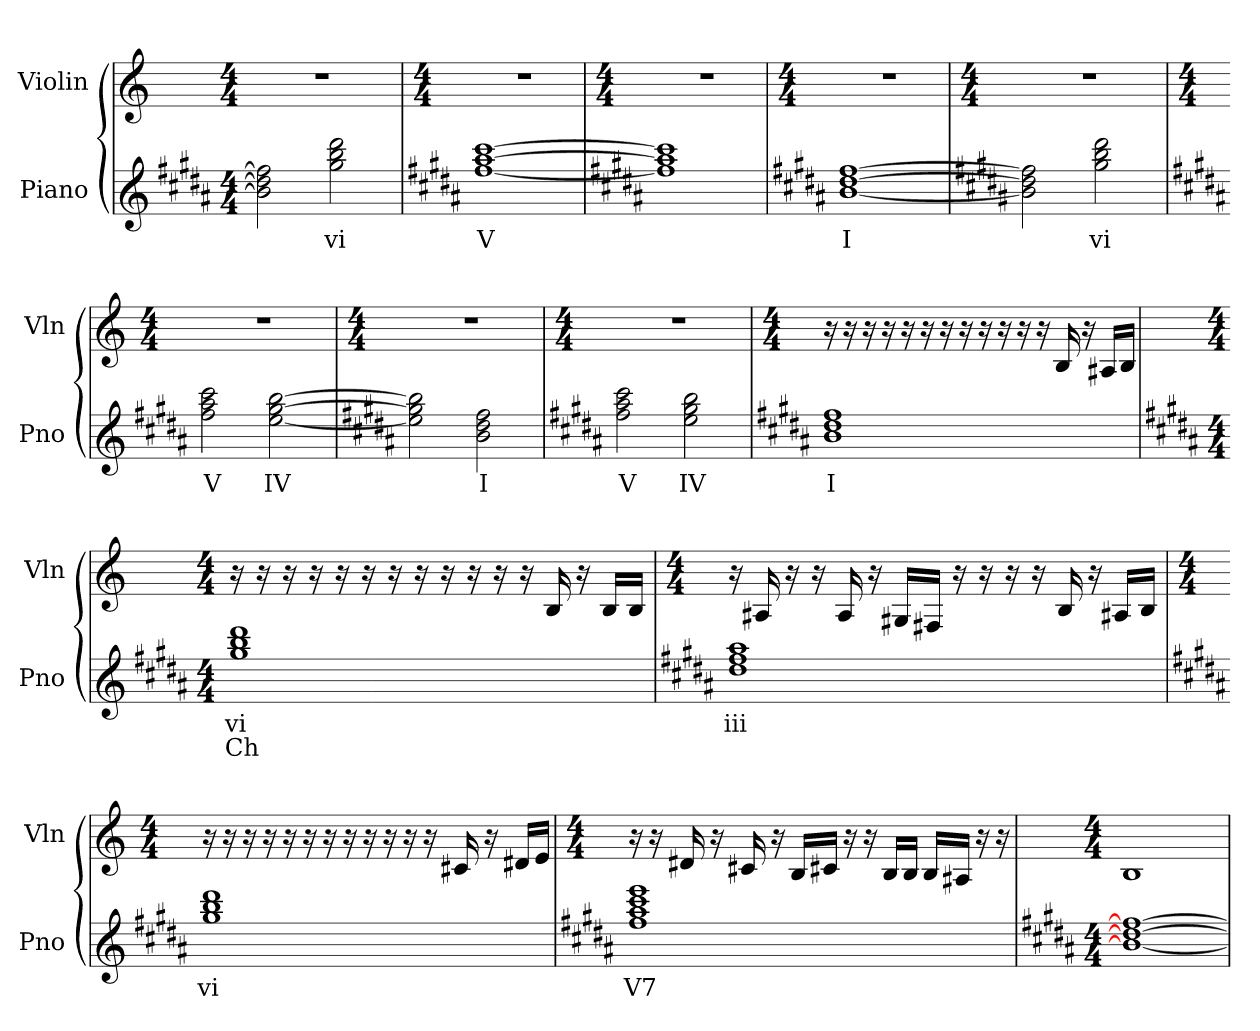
**kern	**text	**text	**kern
*part2	*part2	*part2	*part1
*staff2	*staff2	*staff2	*staff1
*I"Piano	*	*	*I"Violin
*I'Pno	*	*	*I'Vln
*k[f#c#g#d#a#]	*	*	*
*B:	*	*	*
*M4/4	*	*	*M4/4
=	=	=	=
2b] 2dd#] 2ff#]	.	.	1r
2gg# 2bb 2ddd#	vi	.	.
=	=	=	=
*k[f#c#g#d#a#]	*	*	*
*B:	*	*	*
*	*	*	*M4/4
[1ff# [1aa# [1ccc#	V	.	1r
=	=	=	=
*k[f#c#g#d#a#]	*	*	*
*B:	*	*	*
*	*	*	*M4/4
1ff#] 1aa#] 1ccc#]	.	.	1r
=	=	=	=
*k[f#c#g#d#a#]	*	*	*
*B:	*	*	*
*	*	*	*M4/4
[1b [1dd# [1ff#	I	.	1r
=	=	=	=
*k[f#c#g#d#a#]	*	*	*
*B:	*	*	*
*	*	*	*M4/4
2b] 2dd#] 2ff#]	.	.	1r
2gg# 2bb 2ddd#	vi	.	.
=	=	=	=
*k[f#c#g#d#a#]	*	*	*
*B:	*	*	*
*	*	*	*M4/4
2ff# 2aa# 2ccc#	V	.	1r
[2ee [2gg# [2bb	IV	.	.
=	=	=	=
*k[f#c#g#d#a#]	*	*	*
*B:	*	*	*
*	*	*	*M4/4
2ee] 2gg#] 2bb]	.	.	1r
2b 2dd# 2ff#	I	.	.
=	=	=	=
*k[f#c#g#d#a#]	*	*	*
*B:	*	*	*
*	*	*	*M4/4
2ff# 2aa# 2ccc#	V	.	1r
2ee 2gg# 2bb	IV	.	.
=	=	=	=
*k[f#c#g#d#a#]	*	*	*
*B:	*	*	*
*	*	*	*M4/4
1b 1dd# 1ff#	I	.	16r
.	.	.	16r
.	.	.	16r
.	.	.	16r
.	.	.	16r
.	.	.	16r
.	.	.	16r
.	.	.	16r
.	.	.	16r
.	.	.	16r
.	.	.	16r
.	.	.	16r
.	.	.	16B
.	.	.	16r
.	.	.	16A#XLL
.	.	.	16BJJ
=	=	=	=
*k[f#c#g#d#a#]	*	*	*
*B:	*	*	*
*M4/4	*	*	*M4/4
1gg# 1bb 1ddd#	vi	Ch	16r
.	.	.	16r
.	.	.	16r
.	.	.	16r
.	.	.	16r
.	.	.	16r
.	.	.	16r
.	.	.	16r
.	.	.	16r
.	.	.	16r
.	.	.	16r
.	.	.	16r
.	.	.	16B
.	.	.	16r
.	.	.	16BLL
.	.	.	16BJJ
=	=	=	=
*k[f#c#g#d#a#]	*	*	*
*B:	*	*	*
*	*	*	*M4/4
1dd# 1ff# 1aa#	iii	.	16r
.	.	.	16A#X
.	.	.	16r
.	.	.	16r
.	.	.	16A#
.	.	.	16r
.	.	.	16G#XLL
.	.	.	16F#XJJ
.	.	.	16r
.	.	.	16r
.	.	.	16r
.	.	.	16r
.	.	.	16B
.	.	.	16r
.	.	.	16A#XLL
.	.	.	16BJJ
=	=	=	=
*k[f#c#g#d#a#]	*	*	*
*B:	*	*	*
*	*	*	*M4/4
1gg# 1bb 1ddd#	vi	.	16r
.	.	.	16r
.	.	.	16r
.	.	.	16r
.	.	.	16r
.	.	.	16r
.	.	.	16r
.	.	.	16r
.	.	.	16r
.	.	.	16r
.	.	.	16r
.	.	.	16r
.	.	.	16c#X
.	.	.	16r
.	.	.	16d#XLL
.	.	.	16eJJ
=	=	=	=
*k[f#c#g#d#a#]	*	*	*
*B:	*	*	*
*	*	*	*M4/4
1ff# 1aa# 1ccc# 1eee	V7	.	16r
.	.	.	16r
.	.	.	16d#X
.	.	.	16r
.	.	.	16c#X
.	.	.	16r
.	.	.	16BLL
.	.	.	16c#XJJ
.	.	.	16r
.	.	.	16r
.	.	.	16BLL
.	.	.	16BJJ
.	.	.	16BLL
.	.	.	16A#XJJ
.	.	.	16r
.	.	.	16r
=	=	=	=
*k[f#c#g#d#a#]	*	*	*
*B:	*	*	*
*M4/4	*	*	*M4/4
1b_ 1dd#_ 1ff#_	.	.	1B
=	=	=	=
*-	*-	*-	*-
